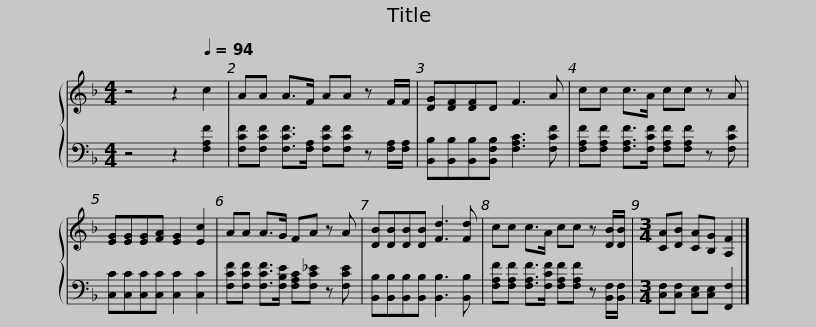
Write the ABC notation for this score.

X:1
%%score { 1 | 2 }
L:1/8
M:4/4
I:linebreak $
K:F
V:1 treble
V:2 bass
V:1
 z4 z2[Q:1/4=94] c2 | AA A>F AA z F/F/ | [DG][DF][DF]D F3 A | cc c>A cc z A | [EG][EG][EG][FA] [EG]2 [Ec]2 |$ %5
 AA A>G FA z A | [DB][DB][DB][DB] [Fd]3 [Fd] | cc c>A cc z [DB]/[DB]/ |[M:3/4] [CA][DB] [CA][B,G] [A,F]2 |] %9
V:2
 z4 z2 [F,A,F]2 | [F,CF][F,CF] [F,CF]>[F,A,] [F,CF][F,CF] z [F,A,]/[F,A,]/ | [B,,B,][B,,B,][B,,B,][B,,F,B,] [F,A,C]3 [F,CF] | [F,A,F][F,A,F] [F,A,F]>[F,CF] [F,A,F][F,A,F] z [F,CF] | [C,C][C,C][C,C][C,C] [C,C]2 [C,C]2 |$ %5
 [F,CF][F,CF] [F,CF]>[F,B,E] [F,A,C][F,C_E] z [F,CE] | [B,,B,][B,,B,][B,,B,][B,,B,] [B,,B,]3 [B,,B,] | [F,A,F][F,A,F] [F,A,F]>[F,CF] [F,A,F][F,A,F] z [B,,F,]/[B,,F,]/ |[M:3/4] [C,F,][C,F,] [C,E,][C,E,] [F,,F,]2 |] %9
